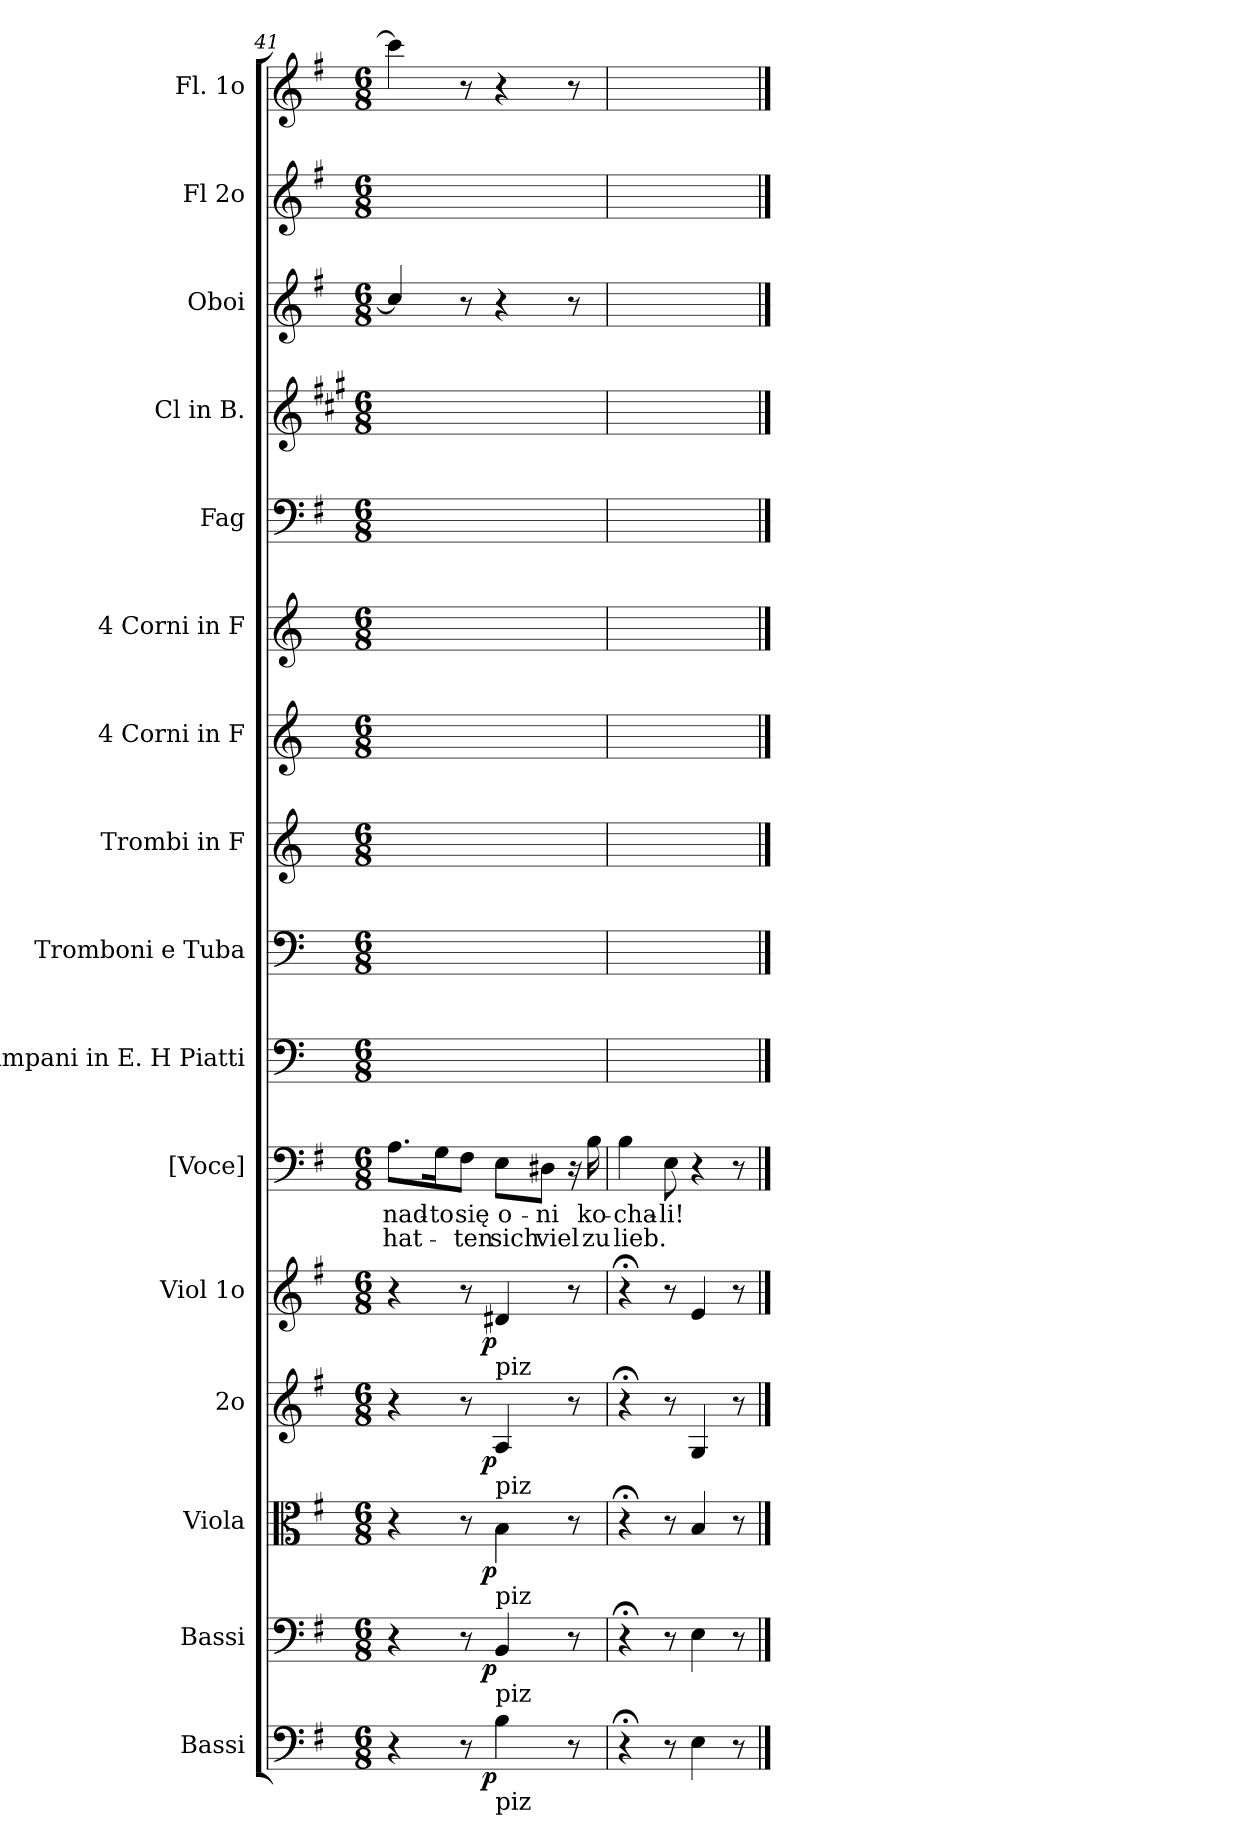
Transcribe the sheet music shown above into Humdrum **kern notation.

**kern	**dynam	**kern	**dynam	**kern	**dynam	**kern	**dynam	**kern	**dynam	**kern	**text	**text	**kern	**kern	**kern	**kern	**kern	**kern	**kern	**kern	**kern	**kern
*part16	*part16	*part15	*part15	*part14	*part14	*part13	*part13	*part12	*part12	*part11	*part11	*part11	*part10	*part9	*part8	*part7	*part6	*part5	*part4	*part3	*part2	*part1
*staff16	*staff16	*staff15	*staff15	*staff14	*staff14	*staff13	*staff13	*staff12	*staff12	*staff11	*staff11	*staff11	*staff10	*staff9	*staff8	*staff7	*staff6	*staff5	*staff4	*staff3	*staff2	*staff1
*I"Bassi	*	*I"Bassi	*	*I"Viola	*	*I"2o	*	*I"Viol 1o	*	*I"[Voce]	*	*	*I"Timpani in E. H Piatti	*I"Tromboni e Tuba	*I"Trombi in F	*I"4 Corni in F	*I"4 Corni in F	*I"Fag	*I"Cl in B.	*I"Oboi	*I"Fl 2o	*I"Fl. 1o
*	*	*	*	*I'Vla	*	*	*	*	*	*I'V	*	*	*	*I'Tba	*	*	*	*	*I'Cl	*I'Ob	*I'Fl	*I'Fl
*clefF4	*	*clefF4	*	*clefC3	*	*clefG2	*	*clefG2	*	*clefF4	*	*	*clefF4	*clefF4	*clefG2	*clefG2	*clefG2	*clefF4	*clefG2	*clefG2	*clefG2	*clefG2
*	*	*	*	*	*	*	*	*	*	*	*	*	*	*	*ITrd-3c-5	*ITrd4c7	*ITrd4c7	*	*ITrd1c2	*	*	*
*k[f#]	*	*k[f#]	*	*k[f#]	*	*k[f#]	*	*k[f#]	*	*k[f#]	*	*	*k[]	*k[]	*k[b-]	*k[b-]	*k[b-]	*k[f#]	*k[f#]	*k[f#]	*k[f#]	*k[f#]
*M6/8	*	*M6/8	*	*M6/8	*	*M6/8	*	*M6/8	*	*M6/8	*	*	*M6/8	*M6/8	*M6/8	*M6/8	*M6/8	*M6/8	*M6/8	*M6/8	*M6/8	*M6/8
=41	=41	=41	=41	=41	=41	=41	=41	=41	=41	=41	=41	=41	=41	=41	=41	=41	=41	=41	=41	=41	=41	=41
4r	.	4r	.	4r	.	4r	.	4r	.	8.A\L	-nad-	hat-	2.ryy	2.ryy	2.ryy	2.ryy	2.ryy	2.ryy	2.ryy	4cc/]	2.ryy	4ccc\]
.	.	.	.	.	.	.	.	.	.	16G\K	-to	.	.	.	.	.	.	.	.	.	.	.
8r	.	8r	.	8r	.	8r	.	8r	.	8F#\J	się	-ten	.	.	.	.	.	.	.	8r	.	8r
!	!	!	!	!	!	!	!	!LO:TX:b:t=piz	!	!	!	!	!	!	!	!	!	!	!	!	!	!
!	!	!	!	!	!	!LO:TX:b:t=piz	!	!	!	!	!	!	!	!	!	!	!	!	!	!	!	!
!	!	!	!	!LO:TX:b:t=piz	!	!	!	!	!	!	!	!	!	!	!	!	!	!	!	!	!	!
!	!	!LO:TX:b:t=piz	!	!	!	!	!	!	!	!	!	!	!	!	!	!	!	!	!	!	!	!
!LO:TX:b:t=piz	!	!	!	!	!	!	!	!	!	!	!	!	!	!	!	!	!	!	!	!	!	!
!	!LO:DY:rj	!	!LO:DY:rj	!	!LO:DY:rj	!	!LO:DY:rj	!	!LO:DY:rj	!	!	!	!	!	!	!	!	!	!	!	!	!
4B\	p	4BB/	p	4B\	p	4A/	p	4d#X/	p	8E\L	o-	sich	.	.	.	.	.	.	.	4r	.	4r
.	.	.	.	.	.	.	.	.	.	8D#X\J	-ni	viel	.	.	.	.	.	.	.	.	.	.
8r	.	8r	.	8r	.	8r	.	8r	.	16r	.	.	.	.	.	.	.	.	.	8r	.	8r
.	.	.	.	.	.	.	.	.	.	16B\	ko-	zu	.	.	.	.	.	.	.	.	.	.
=42	=42	=42	=42	=42	=42	=42	=42	=42	=42	=42	=42	=42	=42	=42	=42	=42	=42	=42	=42	=42	=42	=42
4r;<	.	4r;<	.	4r;<	.	4r;<	.	4r;<	.	4B\	-cha-	lieb.	2.ryy	2.ryy	2.ryy	2.ryy	2.ryy	2.ryy	2.ryy	2.ryy	2.ryy	2.ryy
8r	.	8r	.	8r	.	8r	.	8r	.	8E\	-li!	.	.	.	.	.	.	.	.	.	.	.
4E\	.	4E\	.	4B/	.	4G/	.	4e/	.	4r	.	.	.	.	.	.	.	.	.	.	.	.
8r	.	8r	.	8r	.	8r	.	8r	.	8r	.	.	.	.	.	.	.	.	.	.	.	.
==	==	==	==	==	==	==	==	==	==	==	==	==	==	==	==	==	==	==	==	==	==	==
*-	*-	*-	*-	*-	*-	*-	*-	*-	*-	*-	*-	*-	*-	*-	*-	*-	*-	*-	*-	*-	*-	*-
